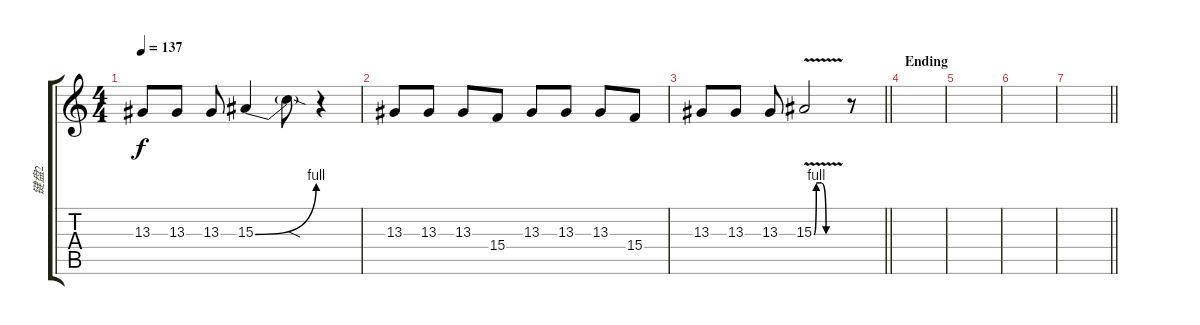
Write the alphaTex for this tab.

\track ("键盘2" "键盘2") {instrument brasssection}
\staff {score tabs}
\tuning (E4 B3 G3 D3 A2 E2) {hide}
\ts (4 4)
\tempo 137
\clef g2
\ks c
13.3.8{dy f} 13.3.8 13.3.8 15.3{be (bend 0 0 60 4)}.4 15.3{sod t}.8 r.4 |
13.3.8 13.3.8 13.3.8 15.4.8 13.3.8 13.3.8 13.3.8 15.4.8 |
\barLineRight lightlight
13.3.8 13.3.8 13.3.8 15.3{be (custom 0 0 5 4 15 4 25 0 60 0) v}.2 r.8 |
\section ("" "Ending")
|
|
|
\barLineRight lightlight
